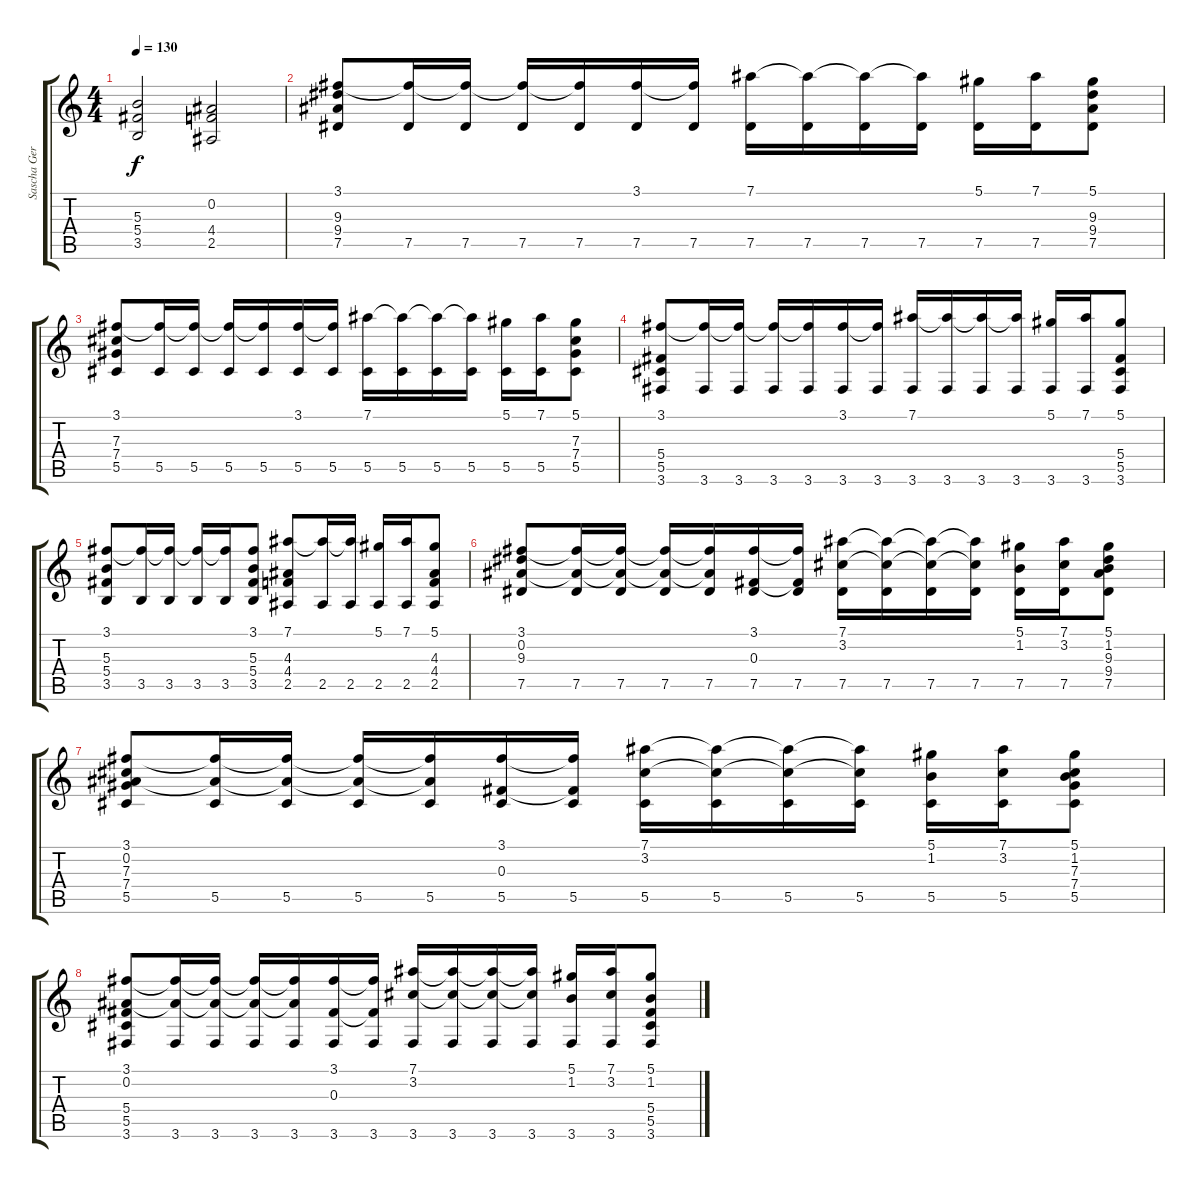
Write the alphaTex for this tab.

\track ("Sascha Gerstner" "Sascha Ger") {instrument distortionguitar}
\staff {score tabs}
\tuning (Eb4 Bb3 Gb3 Db3 Ab2 Eb2) {hide}
\ts (4 4)
\tempo 130
\clef g2
\ks c
(5.3 5.4 3.5).2{dy f} (0.2 4.4 2.5).2 |
(3.1 9.3 9.4 7.5).8{balance 2} (3.1{t} 7.5).16 (3.1{t} 7.5).16 (3.1{t} 7.5).16 (3.1{t} 7.5).16 (3.1 7.5).16 (3.1{t} 7.5).16 (7.1 7.5).16 (7.1{t} 7.5).16 (7.1{t} 7.5).16 (7.1{t} 7.5).16 (5.1 7.5).16 (7.1 7.5).16 (5.1 9.3 9.4 7.5).8 |
(3.1 7.3 7.4 5.5).8 (3.1{t} 5.5).16 (3.1{t} 5.5).16 (3.1{t} 5.5).16 (3.1{t} 5.5).16 (3.1 5.5).16 (3.1{t} 5.5).16 (7.1 5.5).16 (7.1{t} 5.5).16 (7.1{t} 5.5).16 (7.1{t} 5.5).16 (5.1 5.5).16 (7.1 5.5).16 (5.1 7.3 7.4 5.5).8 |
(3.1 5.4 5.5 3.6).8 (3.1{t} 3.6).16 (3.1{t} 3.6).16 (3.1{t} 3.6).16 (3.1{t} 3.6).16 (3.1 3.6).16 (3.1{t} 3.6).16 (7.1 3.6).16 (7.1{t} 3.6).16 (7.1{t} 3.6).16 (7.1{t} 3.6).16 (5.1 3.6).16 (7.1 3.6).16 (5.1 5.4 5.5 3.6).8 |
(3.1 5.3 5.4 3.5).8 (3.1{t} 3.5).16 (3.1{t} 3.5).16 (3.1{t} 3.5).16 (3.1{t} 3.5).16 (3.1 5.3 5.4 3.5).8 (7.1 4.3 4.4 2.5).8 (7.1{t} 2.5).16 (7.1{t} 2.5).16 (5.1 2.5).16 (7.1 2.5).16 (5.1 4.3 4.4 2.5).8 |
(3.1 0.2 9.3 7.5).8 (3.1{t} 0.2{t} 7.5).16 (3.1{t} 0.2{t} 7.5).16 (3.1{t} 0.2{t} 7.5).16 (3.1{t} 0.2{t} 7.5).16 (3.1 0.3 7.5).16 (3.1{t} 0.3{t} 7.5).16 (7.1 3.2 7.5).16 (7.1{t} 3.2{t} 7.5).16 (7.1{t} 3.2{t} 7.5).16 (7.1{t} 3.2{t} 7.5).16 (5.1 1.2 7.5).16 (7.1 3.2 7.5).16 (5.1 1.2 9.3 9.4 7.5).8 |
(3.1 0.2 7.3 7.4 5.5).8 (3.1{t} 0.2{t} 5.5).16 (3.1{t} 0.2{t} 5.5).16 (3.1{t} 0.2{t} 5.5).16 (3.1{t} 0.2{t} 5.5).16 (3.1 0.3 5.5).16 (3.1{t} 0.3{t} 5.5).16 (7.1 3.2 5.5).16 (7.1{t} 3.2{t} 5.5).16 (7.1{t} 3.2{t} 5.5).16 (7.1{t} 3.2{t} 5.5).16 (5.1 1.2 5.5).16 (7.1 3.2 5.5).16 (5.1 1.2 7.3 7.4 5.5).8 |
(3.1 0.2 5.4 5.5 3.6).8 (3.1{t} 0.2{t} 3.6).16 (3.1{t} 0.2{t} 3.6).16 (3.1{t} 0.2{t} 3.6).16 (3.1{t} 0.2{t} 3.6).16 (3.1 0.3 3.6).16 (3.1{t} 0.3{t} 3.6).16 (7.1 3.2 3.6).16 (7.1{t} 3.2{t} 3.6).16 (7.1{t} 3.2{t} 3.6).16 (7.1{t} 3.2{t} 3.6).16 (5.1 1.2 3.6).16 (7.1 3.2 3.6).16 (5.1 1.2 5.4 5.5 3.6).8
